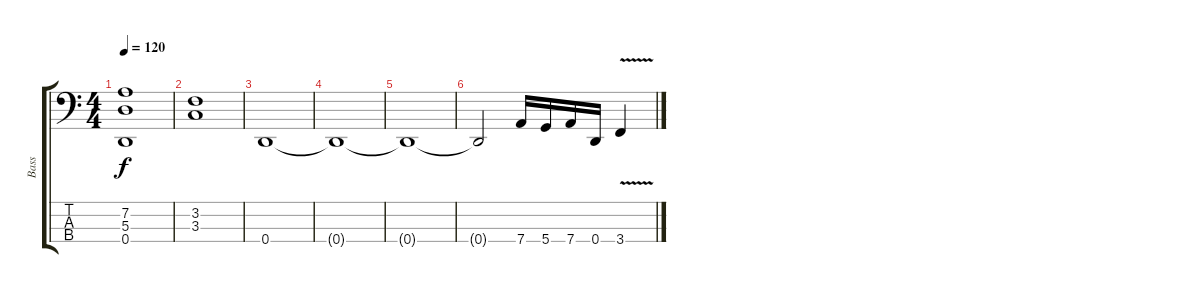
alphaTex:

\track ("Bass" "Bass") {instrument electricbassfinger}
\staff {score tabs}
\tuning (G2 D2 A1 D1) {hide}
\ts (4 4)
\tempo 120
\clef f4
\ks c
(7.2 5.3 0.4).1{dy f} |
(3.2 3.3).1 |
0.4.1 |
0.4{t}.1 |
0.4{t}.1 |
0.4{t}.2 7.4.16 5.4.16 7.4.16 0.4.16 3.4{v}.4
